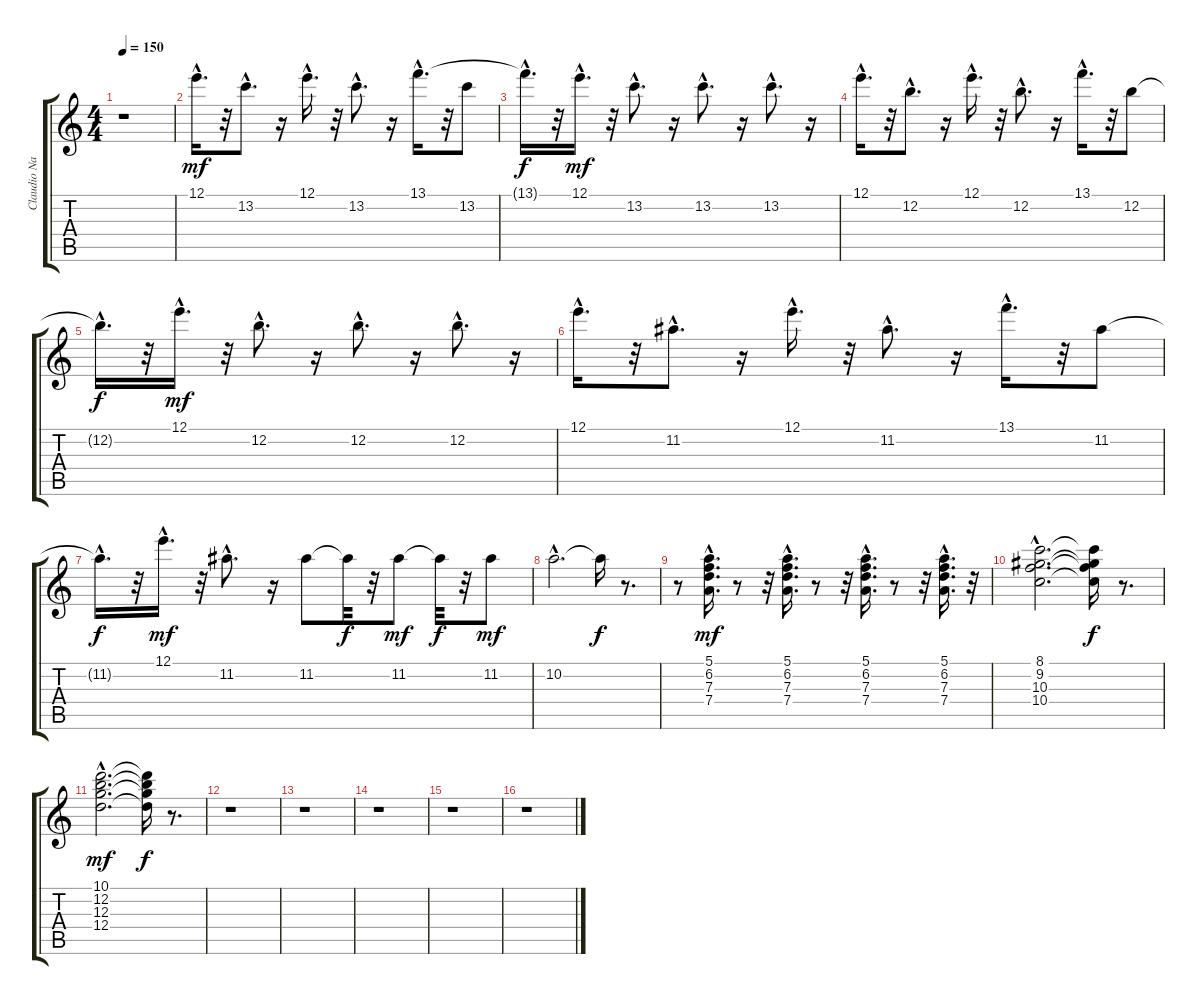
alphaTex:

\track ("Claudio Narea" "Claudio Na") {instrument distortionguitar}
\staff {score tabs}
\tuning (E4 B3 G3 D3 A2 E2) {hide}
\ts (4 4)
\tempo 150
\clef g2
\ks c
r.1{dy f} |
12.1{hac}.16{d dy mf} r.32 13.2{hac}.8{d} r.16 12.1{hac}.16{d} r.32 13.2{hac}.8{d} r.16 13.1{hac}.16{d} r.32 13.2.8 |
13.1{hac t}.16{d dy f} r.32 12.1{hac}.16{d dy mf} r.32 13.2{hac}.8{d} r.16 13.2{hac}.8{d} r.16 13.2{hac}.8{d} r.16 |
12.1{hac}.16{d} r.32 12.2{hac}.8{d} r.16 12.1{hac}.16{d} r.32 12.2{hac}.8{d} r.16 13.1{hac}.16{d} r.32 12.2.8 |
12.2{hac t}.16{d dy f} r.32 12.1{hac}.16{d dy mf} r.32 12.2{hac}.8{d} r.16 12.2{hac}.8{d} r.16 12.2{hac}.8{d} r.16 |
12.1{hac}.16{d} r.32 11.2{hac}.8{d} r.16 12.1{hac}.16{d} r.32 11.2{hac}.8{d} r.16 13.1{hac}.16{d} r.32 11.2.8 |
11.2{hac t}.16{d dy f} r.32 12.1{hac}.16{d dy mf} r.32 11.2{hac}.8{d} r.16 11.2.8 11.2{t}.32{dy f} r.32 11.2.8{dy mf} 11.2{t}.32{dy f} r.32 11.2.8{dy mf} |
10.2{hac}.2{d} 10.2{t}.16{dy f} r.8{d} |
r.8 (5.1{hac} 6.2{hac} 7.3{hac} 7.4{hac}).16{d dy mf} r.8 r.32 (5.1{hac} 6.2{hac} 7.3{hac} 7.4{hac}).16{d} r.8 r.32 (5.1{hac} 6.2{hac} 7.3{hac} 7.4{hac}).16{d} r.8 r.32 (5.1{hac} 6.2{hac} 7.3{hac} 7.4{hac}).16{d} r.32 |
(8.1{hac} 9.2{hac} 10.3{hac} 10.4{hac}).2{d} (8.1{t} 9.2{t} 10.3{t} 10.4{t}).16{dy f} r.8{d} |
(10.1{hac} 12.2{hac} 12.3{hac} 12.4{hac}).2{d dy mf} (10.1{t} 12.2{t} 12.3{t} 12.4{t}).16{dy f} r.8{d} |
r.1 |
r.1 |
r.1 |
r.1 |
r.1
